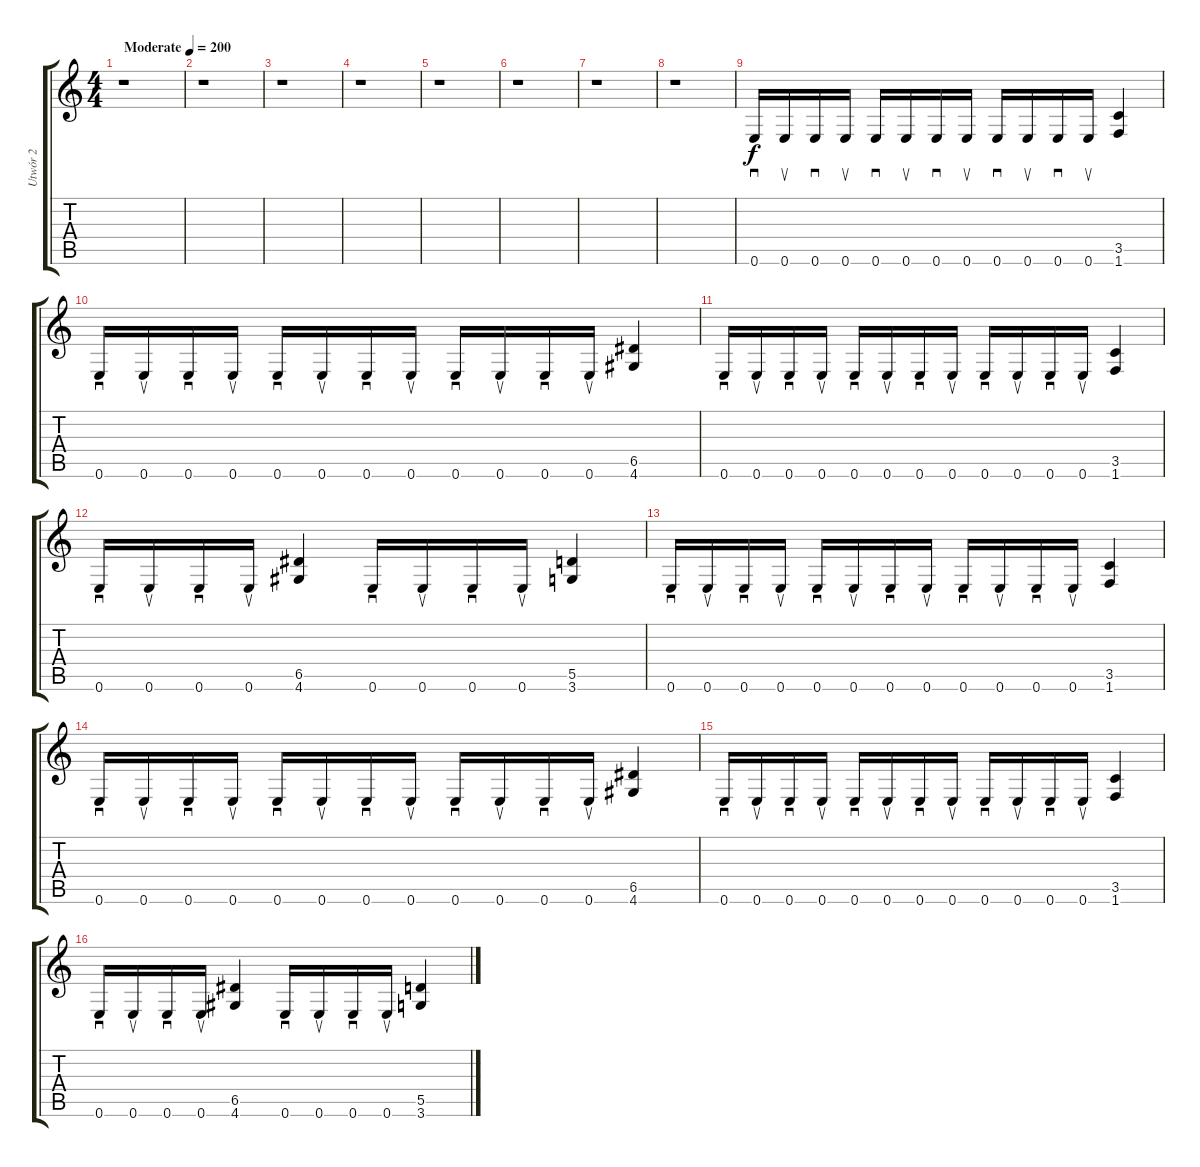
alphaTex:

\track ("Utwór 2" "Utwór 2") {instrument overdrivenguitar}
\staff {score tabs}
\tuning (E4 B3 G3 D3 A2 E2) {hide}
\ts (4 4)
\tempo (200 "Moderate")
\clef g2
\ks c
r.1{dy f instrument overdrivenguitar} |
r.1 |
r.1 |
r.1 |
r.1 |
r.1 |
r.1 |
r.1 |
0.6.16{sd} 0.6.16{su} 0.6.16{sd} 0.6.16{su} 0.6.16{sd} 0.6.16{su} 0.6.16{sd} 0.6.16{su} 0.6.16{sd} 0.6.16{su} 0.6.16{sd} 0.6.16{su} (3.5 1.6).4 |
0.6.16{sd} 0.6.16{su} 0.6.16{sd} 0.6.16{su} 0.6.16{sd} 0.6.16{su} 0.6.16{sd} 0.6.16{su} 0.6.16{sd} 0.6.16{su} 0.6.16{sd} 0.6.16{su} (6.5 4.6).4 |
0.6.16{sd} 0.6.16{su} 0.6.16{sd} 0.6.16{su} 0.6.16{sd} 0.6.16{su} 0.6.16{sd} 0.6.16{su} 0.6.16{sd} 0.6.16{su} 0.6.16{sd} 0.6.16{su} (3.5 1.6).4 |
0.6.16{sd} 0.6.16{su} 0.6.16{sd} 0.6.16{su} (6.5 4.6).4 0.6.16{sd} 0.6.16{su} 0.6.16{sd} 0.6.16{su} (5.5 3.6).4 |
0.6.16{sd} 0.6.16{su} 0.6.16{sd} 0.6.16{su} 0.6.16{sd} 0.6.16{su} 0.6.16{sd} 0.6.16{su} 0.6.16{sd} 0.6.16{su} 0.6.16{sd} 0.6.16{su} (3.5 1.6).4 |
0.6.16{sd} 0.6.16{su} 0.6.16{sd} 0.6.16{su} 0.6.16{sd} 0.6.16{su} 0.6.16{sd} 0.6.16{su} 0.6.16{sd} 0.6.16{su} 0.6.16{sd} 0.6.16{su} (6.5 4.6).4 |
0.6.16{sd} 0.6.16{su} 0.6.16{sd} 0.6.16{su} 0.6.16{sd} 0.6.16{su} 0.6.16{sd} 0.6.16{su} 0.6.16{sd} 0.6.16{su} 0.6.16{sd} 0.6.16{su} (3.5 1.6).4 |
0.6.16{sd} 0.6.16{su} 0.6.16{sd} 0.6.16{su} (6.5 4.6).4 0.6.16{sd} 0.6.16{su} 0.6.16{sd} 0.6.16{su} (5.5 3.6).4
